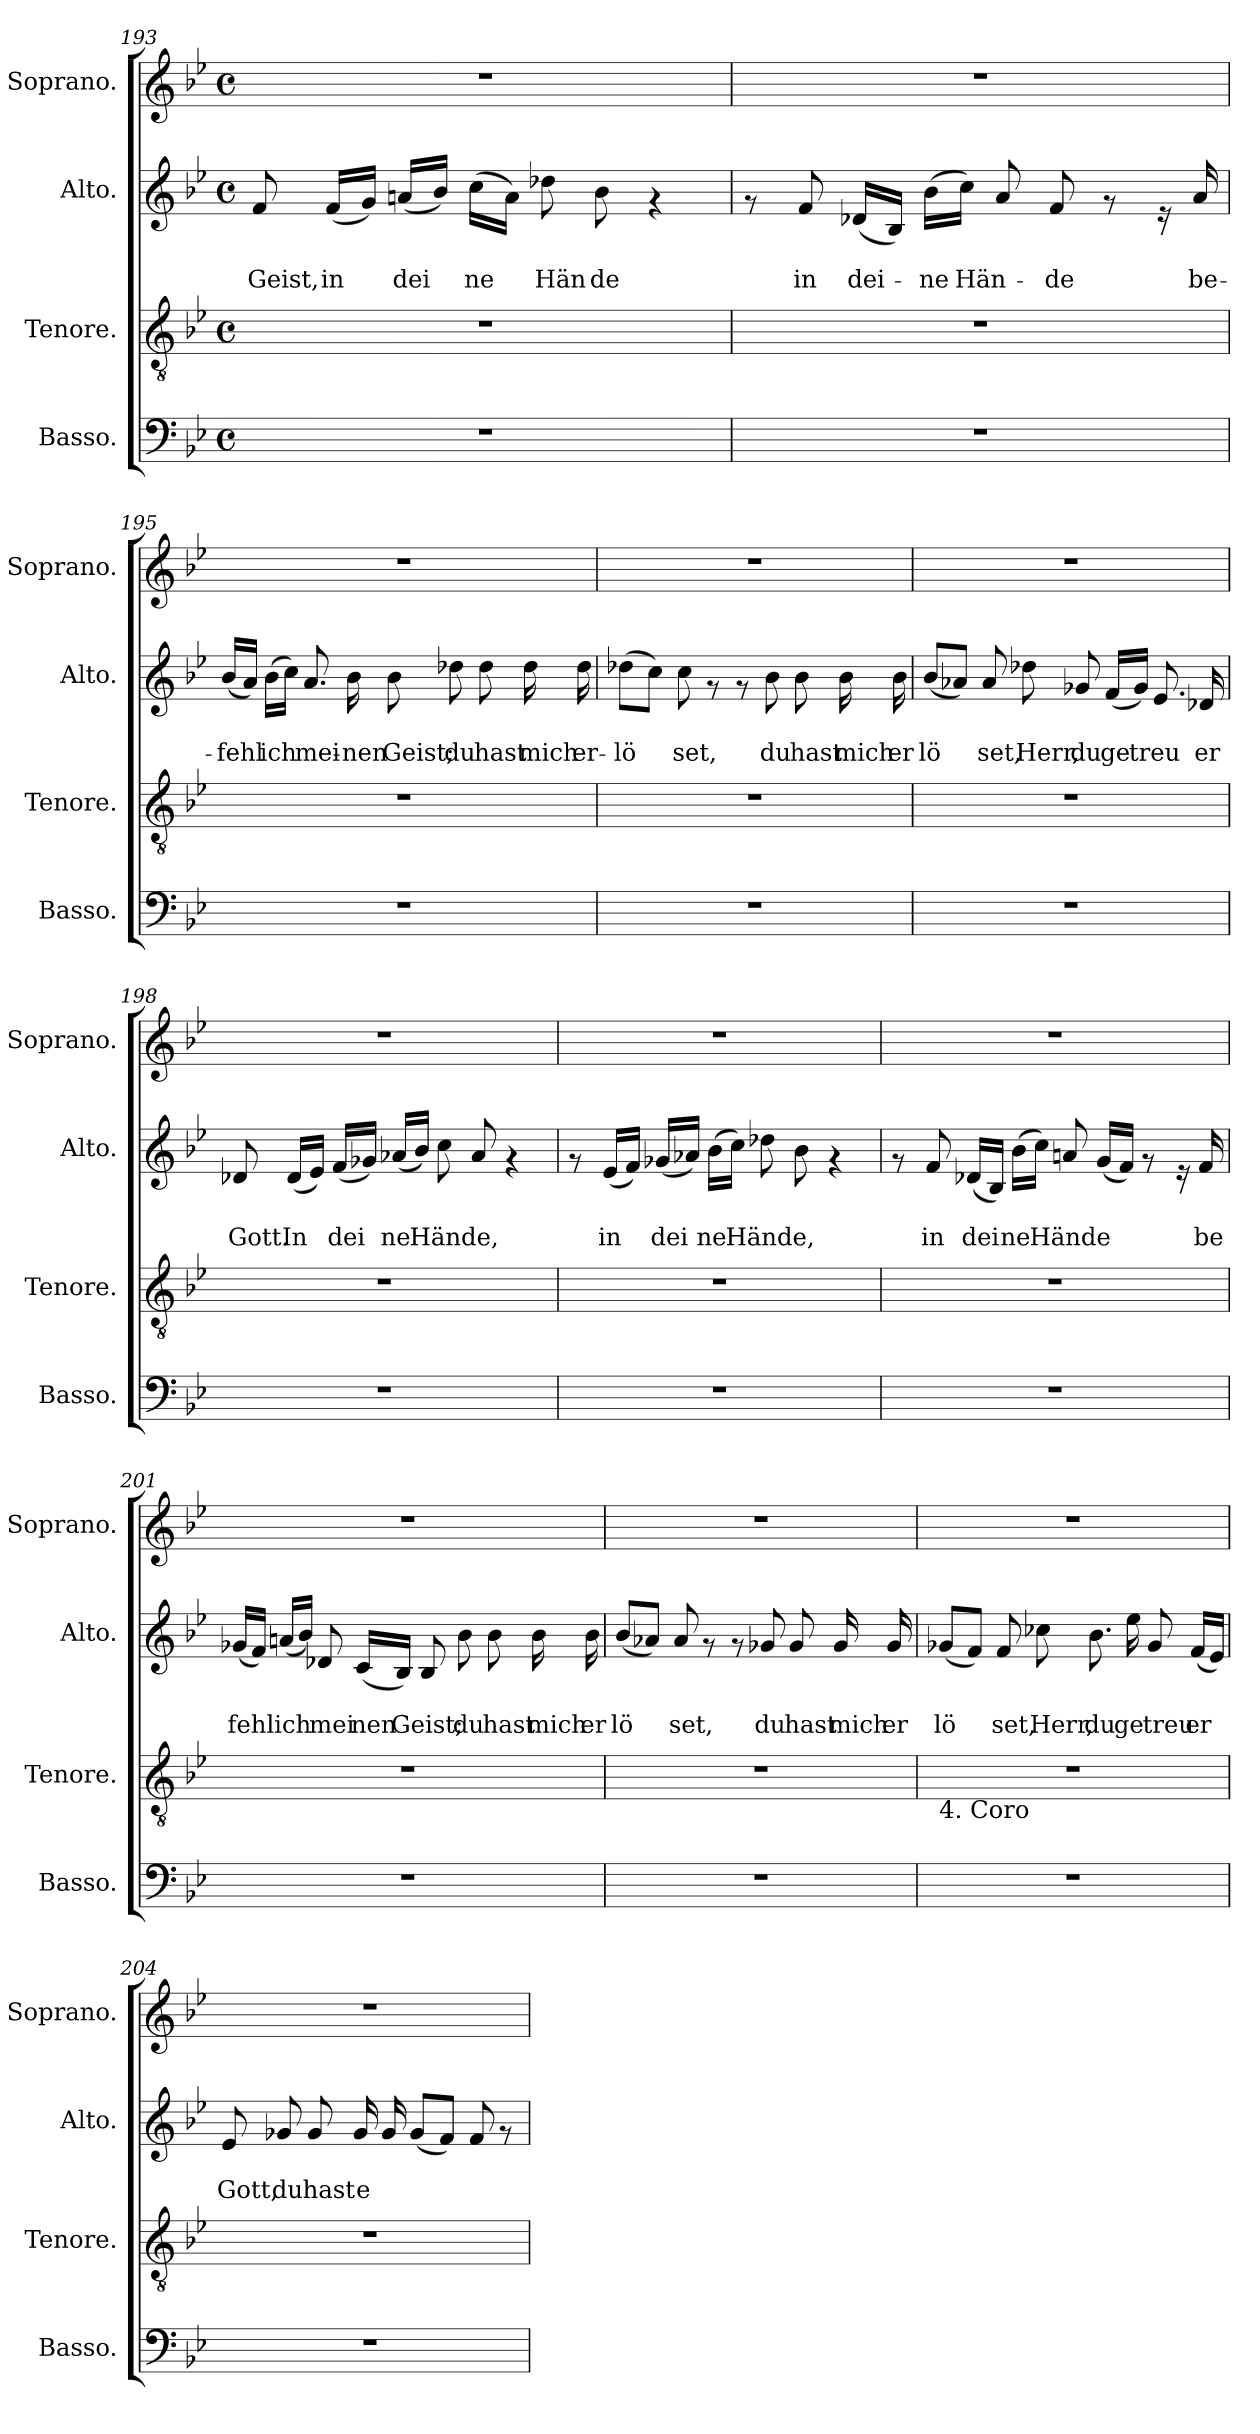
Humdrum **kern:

**kern	**kern	**kern	**text	**text	**kern
*part4	*part3	*part2	*part2	*part2	*part1
*staff4	*staff3	*staff2	*staff2	*staff2	*staff1
*I"Basso.	*I"Tenore.	*I"Alto.	*	*	*I"Soprano.
*I'Basso.	*I'Tenore.	*I'Alto.	*	*	*I'Soprano.
*clefF4	*clefGv2	*clefG2	*	*	*clefG2
*k[b-e-]	*k[b-e-]	*k[b-e-]	*	*	*k[b-e-]
*B-:	*B-:	*B-:	*	*	*B-:
*M4/4	*M4/4	*M4/4	*	*	*M4/4
*met(c)	*met(c)	*met(c)	*	*	*met(c)
=193	=193	=193	=193	=193	=193
!	!	!	!	!LO:LY:b	!
1r	1r	8f/	.	Geist,	1r
!	!	!	!	!LO:LY:b	!
.	.	(<16f/LL	.	in	.
.	.	16g/JJ)	.	.	.
!	!	!	!	!LO:LY:b	!
.	.	(<16an/LL	.	dei	.
.	.	16b-/JJ)	.	.	.
!	!	!	!	!LO:LY:b	!
.	.	(>16cc\LL	.	ne	.
.	.	16a\JJ)	.	.	.
!	!	!	!	!LO:LY:b	!
.	.	8dd-X\	.	Hän	.
!	!	!	!	!LO:LY:b	!
.	.	8b-\	.	de	.
.	.	4rf	.	.	.
!!LO:LB:g=z
=194	=194	=194	=194	=194	=194
1r	1r	8rf	.	.	1r
!	!	!	!	!LO:LY:b	!
.	.	8f/	.	in	.
!	!	!	!	!LO:LY:b	!
.	.	(<16d-X/LL	.	dei-	.
.	.	16B-/JJ)	.	.	.
!	!	!	!	!LO:LY:b	!
.	.	(>16b-\LL	.	-ne	.
!	!	!	!	!LO:LY:b	!
.	.	16cc\JJ)	.	Hän-	.
.	.	8a/	.	.	.
!	!	!	!	!LO:LY:b	!
.	.	8f/	.	-de	.
.	.	8rf	.	.	.
.	.	16re	.	.	.
!	!	!	!	!LO:LY:b	!
.	.	16a/	.	be-	.
=195	=195	=195	=195	=195	=195
!	!	!	!	!LO:LY:b	!
1r	1r	(<16b-/LL	.	-fehl	1r
.	.	16a/JJ)	.	.	.
!	!	!	!	!LO:LY:b	!
.	.	(>16b-\LL	.	ich	.
.	.	16cc\JJ)	.	.	.
!	!	!	!	!LO:LY:b	!
.	.	8.a/	.	mei-	.
!	!	!	!	!LO:LY:b	!
.	.	16b-\	.	-nen	.
!	!	!	!	!LO:LY:b	!
.	.	8b-\	.	Geist;	.
!	!	!	!	!LO:LY:b	!
.	.	8dd-X\	.	du	.
!	!	!	!	!LO:LY:b	!
.	.	8dd-\	.	hast	.
!	!	!	!	!LO:LY:b	!
.	.	16dd-\	.	mich	.
!	!	!	!	!LO:LY:b	!
.	.	16dd-\	.	er-	.
!!LO:LB:g=z
=196	=196	=196	=196	=196	=196
!	!	!	!	!LO:LY:b	!
1r	1r	(>8dd-X\L	.	-lö	1r
.	.	8cc\J)	.	.	.
!	!	!	!	!LO:LY:b	!
.	.	8cc\	.	set,	.
.	.	8rf	.	.	.
.	.	8rf	.	.	.
!	!	!	!	!LO:LY:b	!
.	.	8b-\	.	du	.
!	!	!	!	!LO:LY:b	!
.	.	8b-\	.	hast	.
!	!	!	!	!LO:LY:b	!
.	.	16b-\	.	mich	.
!	!	!	!	!LO:LY:b	!
.	.	16b-\	.	er	.
=197	=197	=197	=197	=197	=197
!	!	!	!	!LO:LY:b	!
1r	1r	(<8b-/L	.	lö	1r
.	.	8a-X/J)	.	.	.
!	!	!	!	!LO:LY:b	!
.	.	8a-/	.	set,	.
!	!	!	!	!LO:LY:b	!
.	.	8dd-X\	.	Herr,	.
!	!	!	!	!LO:LY:b	!
.	.	8g-X/	.	du	.
!	!	!	!	!LO:LY:b	!
.	.	(<16f/LL	.	ge	.
!	!	!	!	!LO:LY:b	!
.	.	16g-/JJ)	.	treu	.
.	.	8.e-/	.	.	.
!	!	!	!	!LO:LY:b	!
.	.	16d-X/	.	er	.
=198	=198	=198	=198	=198	=198
!	!	!	!	!LO:LY:b	!
1r	1r	8d-X/	.	Gott.	1r
!	!	!	!	!LO:LY:b	!
.	.	(<16d-/LL	.	In	.
.	.	16e-/JJ)	.	.	.
!	!	!	!	!LO:LY:b	!
.	.	(<16f/LL	.	dei	.
.	.	16g-X/JJ)	.	.	.
!	!	!	!	!LO:LY:b	!
.	.	(<16a-X/LL	.	ne	.
!	!	!	!	!LO:LY:b	!
.	.	16b-/JJ)	.	Hände,	.
.	.	8cc\	.	.	.
.	.	8a-/	.	.	.
.	.	4rf	.	.	.
=199	=199	=199	=199	=199	=199
1r	1r	8rf	.	.	1r
!	!	!	!	!LO:LY:b	!
.	.	(<16e-/LL	.	in	.
.	.	16f/JJ)	.	.	.
!	!	!	!	!LO:LY:b	!
.	.	(<16g-X/LL	.	dei	.
.	.	16a-X/JJ)	.	.	.
!	!	!	!	!LO:LY:b	!
.	.	(>16b-\LL	.	ne	.
!	!	!	!	!LO:LY:b	!
.	.	16cc\JJ)	.	Hände,	.
.	.	8dd-X\	.	.	.
.	.	8b-\	.	.	.
.	.	4rf	.	.	.
=200	=200	=200	=200	=200	=200
1r	1r	8rf	.	.	1r
!	!	!	!	!LO:LY:b	!
.	.	8f/	.	in	.
!	!	!	!	!LO:LY:b	!
.	.	(<16d-X/LL	.	dei	.
.	.	16B-/JJ)	.	.	.
!	!	!	!	!LO:LY:b	!
.	.	(>16b-\LL	.	ne	.
!	!	!	!	!LO:LY:b	!
.	.	16cc\JJ)	.	Hände	.
.	.	8an/	.	.	.
.	.	(<16g/LL	.	.	.
.	.	16f/JJ)	.	.	.
.	.	8rf	.	.	.
.	.	16re	.	.	.
!	!	!	!	!LO:LY:b	!
.	.	16f/	.	be	.
!!LO:PB:g=z
=201	=201	=201	=201	=201	=201
!	!	!	!	!LO:LY:b	!
1r	1r	(<16g-X/LL	.	fehl	1r
.	.	16f/JJ)	.	.	.
!	!	!	!	!LO:LY:b	!
.	.	(<16an/LL	.	ich	.
.	.	16b-/JJ)	.	.	.
!	!	!	!	!LO:LY:b	!
.	.	8d-X/	.	mei	.
!	!	!	!	!LO:LY:b	!
.	.	(<16c/LL	.	nen	.
!	!	!	!	!LO:LY:b	!
.	.	16B-/JJ)	.	Geist;	.
.	.	8B-/	.	.	.
!	!	!	!	!LO:LY:b	!
.	.	8b-\	.	du	.
!	!	!	!	!LO:LY:b	!
.	.	8b-\	.	hast	.
!	!	!	!	!LO:LY:b	!
.	.	16b-\	.	mich	.
!	!	!	!	!LO:LY:b	!
.	.	16b-\	.	er	.
=202	=202	=202	=202	=202	=202
!	!	!	!	!LO:LY:b	!
1r	1r	(<8b-/L	.	lö	1r
.	.	8a-X/J)	.	.	.
!	!	!	!	!LO:LY:b	!
.	.	8a-/	.	set,	.
.	.	8rf	.	.	.
.	.	8rf	.	.	.
!	!	!	!	!LO:LY:b	!
.	.	8g-X/	.	du	.
!	!	!	!	!LO:LY:b	!
.	.	8g-/	.	hast	.
!	!	!	!	!LO:LY:b	!
.	.	16g-/	.	mich	.
!	!	!	!	!LO:LY:b	!
.	.	16g-/	.	er	.
!!LO:LB:g=z
=203	=203	=203	=203	=203	=203
!	!LO:TX:b:t=4. Coro	!	!	!	!
!	!	!	!	!LO:LY:b	!
1r	1r	(<8g-X/L	.	lö	1r
.	.	8f/J)	.	.	.
!	!	!	!	!LO:LY:b	!
.	.	8f/	.	set,	.
!	!	!	!	!LO:LY:b	!
.	.	8cc-X\	.	Herr,	.
!	!	!	!	!LO:LY:b	!
.	.	8.b-\	.	du	.
!	!	!	!	!LO:LY:b	!
.	.	16ee-\	.	ge	.
!	!	!	!	!LO:LY:b	!
.	.	8g-/	.	treu	.
!	!	!	!	!LO:LY:b	!
.	.	(<16f/LL	.	er	.
.	.	16e-/JJ)	.	.	.
=204	=204	=204	=204	=204	=204
!	!	!	!	!LO:LY:b	!
1r	1r	8e-/	.	Gott,	1r
!	!	!	!	!LO:LY:b	!
.	.	8g-X/	.	du	.
!	!	!	!	!LO:LY:b	!
.	.	8g-/	.	hast	.
!	!	!	!	!LO:LY:b	!
.	.	16g-/	.	e	.
.	.	16g-/	.	.	.
.	.	(<8g-/L	.	.	.
.	.	8f/J)	.	.	.
.	.	8f/	.	.	.
.	.	8rf	.	.	.
=	=	=	=	=	=
*-	*-	*-	*-	*-	*-
